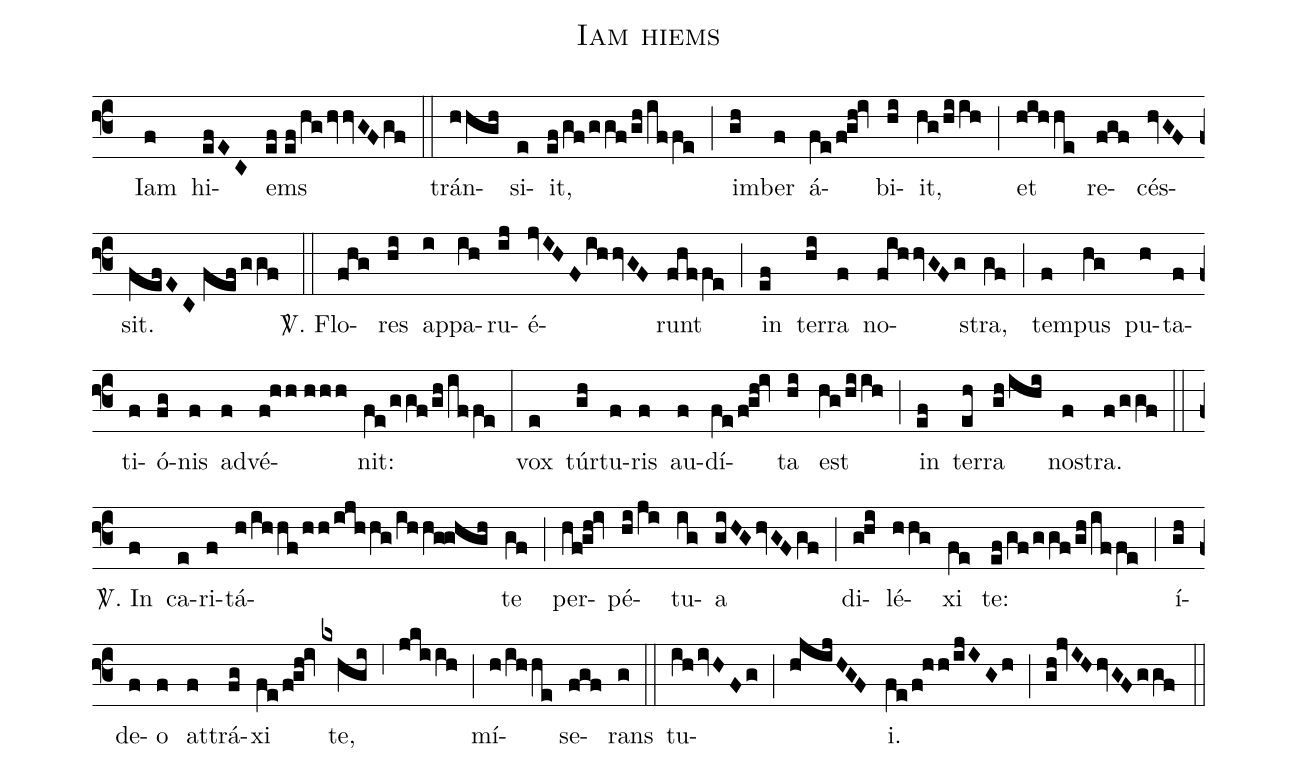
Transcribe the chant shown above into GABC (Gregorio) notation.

name:Iam hiems;
mode:II;
office-part:Tractus;
%%
(f3) () Iam(f) hi(efEC)ems(ef//ef/hg/hvvGF/gf) (::) trán(hhgh)si(e)it,(ef/gf/ggf/gh/iffe) (;) im(gh)ber(f) á(fe/f!gh!iv)bi(hi)it,(hg/hiih) (;) et(hihhe) re(fgf)cés(hvGF)sit.(fefEC//fef/ggf) (::) <sp>V/</sp>. Flo(fhg)res(hi) ap(i)pa(ih)ru(ij)é(jvIHF/ihhvGF)runt(fhffe) (;) in(ef) ter(hi)ra(f) no(fihhvGFg)stra,(gf) (;) tem(f)pus(hg) pu(h)ta(f)ti(f)ó(fg)nis(f) ad(f)vé(f!hh//hhh)nit:(fe/ggf/gh/iffe) (:) vox(e) túr(gh)tu(f)ris(f) au(f)dí(fe/f!gh!iv)ta(hi) est(hg/hiih) (;) in(ef) ter(eh)ra(gh/ihi) no(f)stra.(f/ggf) (::) <sp>V/</sp>. In(f) ca(e)ri(f)tá(h/ihhf/hh/ijhhg/ihhg!ghgh)te(gf) (;) per(hf!gh!iv)pé(hi/ji)tu(ig)a(giHG/hvGF/gf) (;) di(g!hi)lé(hhg)xi(fe) te:(ef/gf/ggf/gh/iffe) (;) í(gh)de(f)o(f) at(f)trá(fg)xi(fe/f!gh!iv) te,(kxhgi) (,6) (jkiih) (;) mí(h/ihhe)se(fgf)rans(g) (::) tu(ih/ivHFg)(;)(hjijHGF)i.(fe/f!hh/ijIGh) (;) (gh!jvIH/hvGF/ggf) (::)
